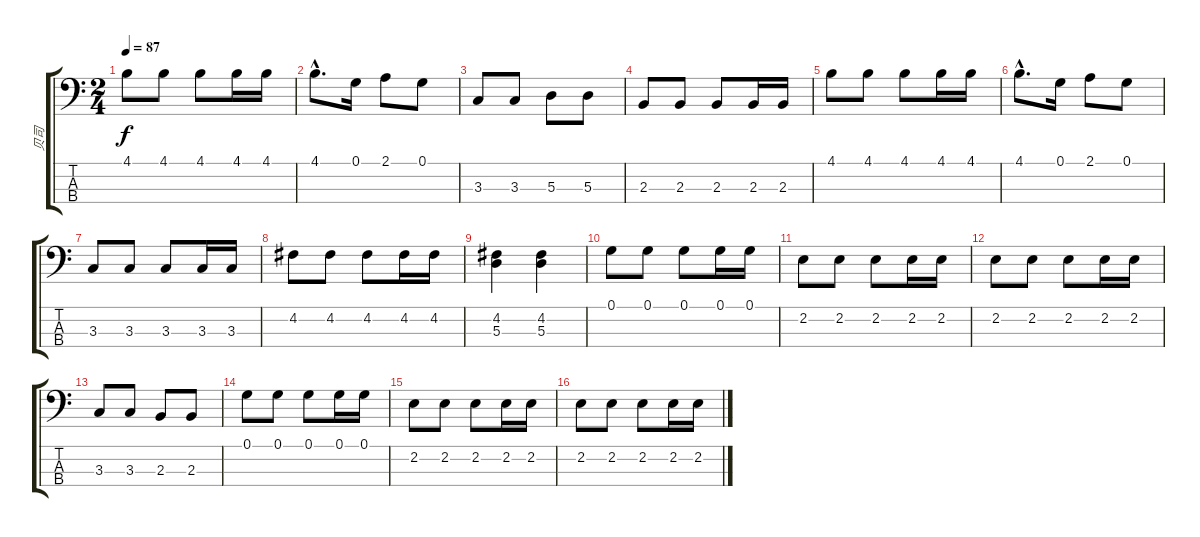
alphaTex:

\track (" 贝司" " 贝司") {instrument acousticbass}
\staff {score tabs}
\tuning (G2 D2 A1 E1) {hide}
\ts (2 4)
\tempo 87
\clef f4
\ks c
4.1.8{dy f} 4.1.8 4.1.8 4.1.16 4.1.16 |
4.1{hac}.8{d} 0.1.16 2.1.8 0.1.8 |
3.3.8 3.3.8 5.3.8 5.3.8 |
2.3.8 2.3.8 2.3.8 2.3.16 2.3.16 |
4.1.8 4.1.8 4.1.8 4.1.16 4.1.16 |
4.1{hac}.8{d} 0.1.16 2.1.8 0.1.8 |
3.3.8 3.3.8 3.3.8 3.3.16 3.3.16 |
4.2.8 4.2.8 4.2.8 4.2.16 4.2.16 |
(4.2 5.3).4 (4.2 5.3).4 |
0.1.8 0.1.8 0.1.8 0.1.16 0.1.16 |
2.2.8 2.2.8 2.2.8 2.2.16 2.2.16 |
2.2.8 2.2.8 2.2.8 2.2.16 2.2.16 |
3.3.8 3.3.8 2.3.8 2.3.8 |
0.1.8 0.1.8 0.1.8 0.1.16 0.1.16 |
2.2.8 2.2.8 2.2.8 2.2.16 2.2.16 |
2.2.8 2.2.8 2.2.8 2.2.16 2.2.16
